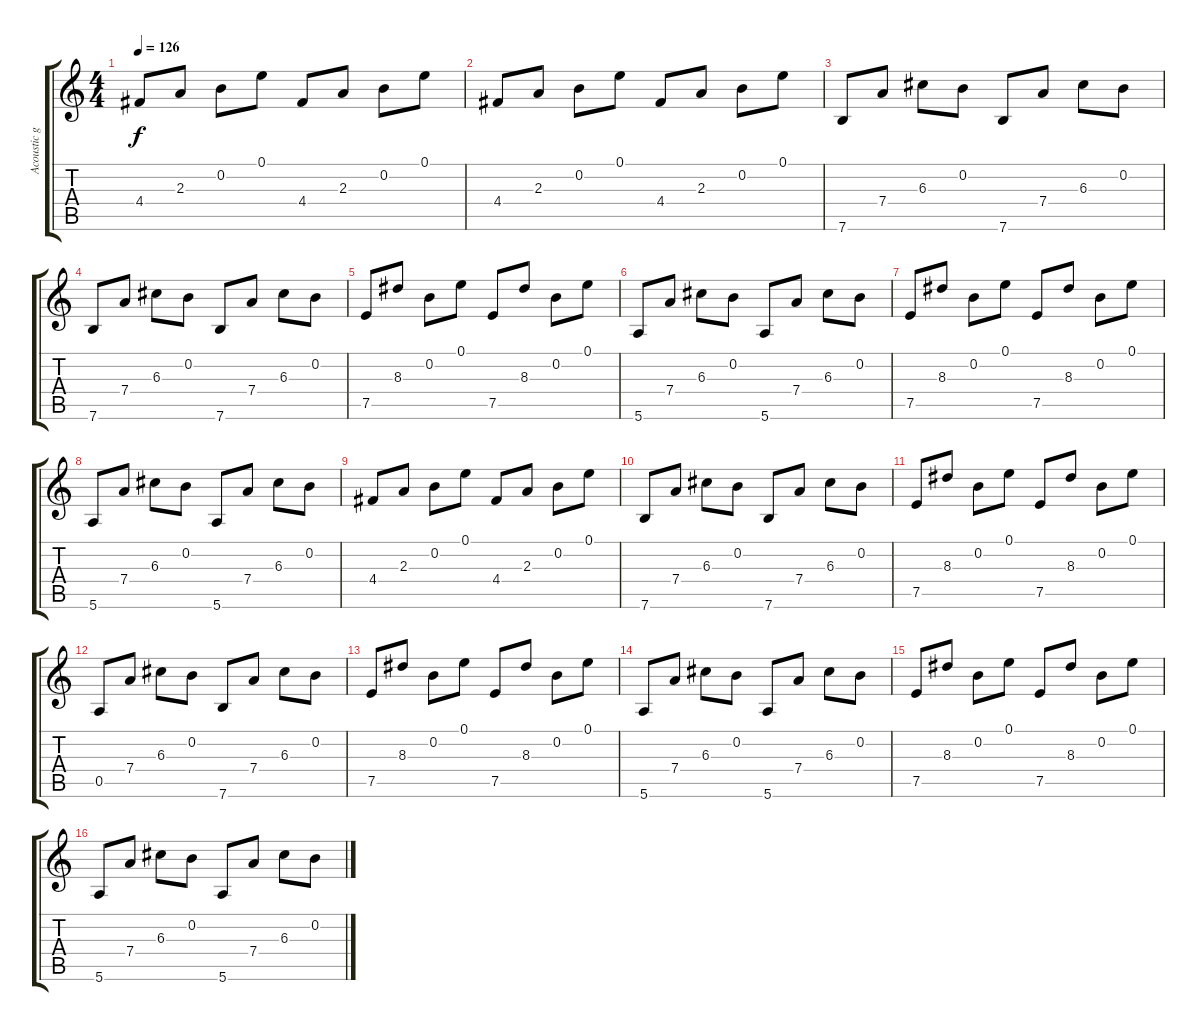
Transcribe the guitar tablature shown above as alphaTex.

\track ("Acoustic guitar" "Acoustic g") {instrument acousticguitarnylon}
\staff {score tabs}
\tuning (E4 B3 G3 D3 A2 E2) {hide}
\ts (4 4)
\tempo 126
\clef g2
\ks c
4.4.8{dy f} 2.3.8 0.2.8 0.1.8 4.4.8 2.3.8 0.2.8 0.1.8 |
4.4.8 2.3.8 0.2.8 0.1.8 4.4.8 2.3.8 0.2.8 0.1.8 |
7.6.8 7.4.8 6.3.8 0.2.8 7.6.8 7.4.8 6.3.8 0.2.8 |
7.6.8 7.4.8 6.3.8 0.2.8 7.6.8 7.4.8 6.3.8 0.2.8 |
7.5.8 8.3.8 0.2.8 0.1.8 7.5.8 8.3.8 0.2.8 0.1.8 |
5.6.8 7.4.8 6.3.8 0.2.8 5.6.8 7.4.8 6.3.8 0.2.8 |
7.5.8 8.3.8 0.2.8 0.1.8 7.5.8 8.3.8 0.2.8 0.1.8 |
5.6.8 7.4.8 6.3.8 0.2.8 5.6.8 7.4.8 6.3.8 0.2.8 |
4.4.8 2.3.8 0.2.8 0.1.8 4.4.8 2.3.8 0.2.8 0.1.8 |
7.6.8 7.4.8 6.3.8 0.2.8 7.6.8 7.4.8 6.3.8 0.2.8 |
7.5.8 8.3.8 0.2.8 0.1.8 7.5.8 8.3.8 0.2.8 0.1.8 |
0.5.8 7.4.8 6.3.8 0.2.8 7.6.8 7.4.8 6.3.8 0.2.8 |
7.5.8 8.3.8 0.2.8 0.1.8 7.5.8 8.3.8 0.2.8 0.1.8 |
5.6.8 7.4.8 6.3.8 0.2.8 5.6.8 7.4.8 6.3.8 0.2.8 |
7.5.8 8.3.8 0.2.8 0.1.8 7.5.8 8.3.8 0.2.8 0.1.8 |
5.6.8 7.4.8 6.3.8 0.2.8 5.6.8 7.4.8 6.3.8 0.2.8
